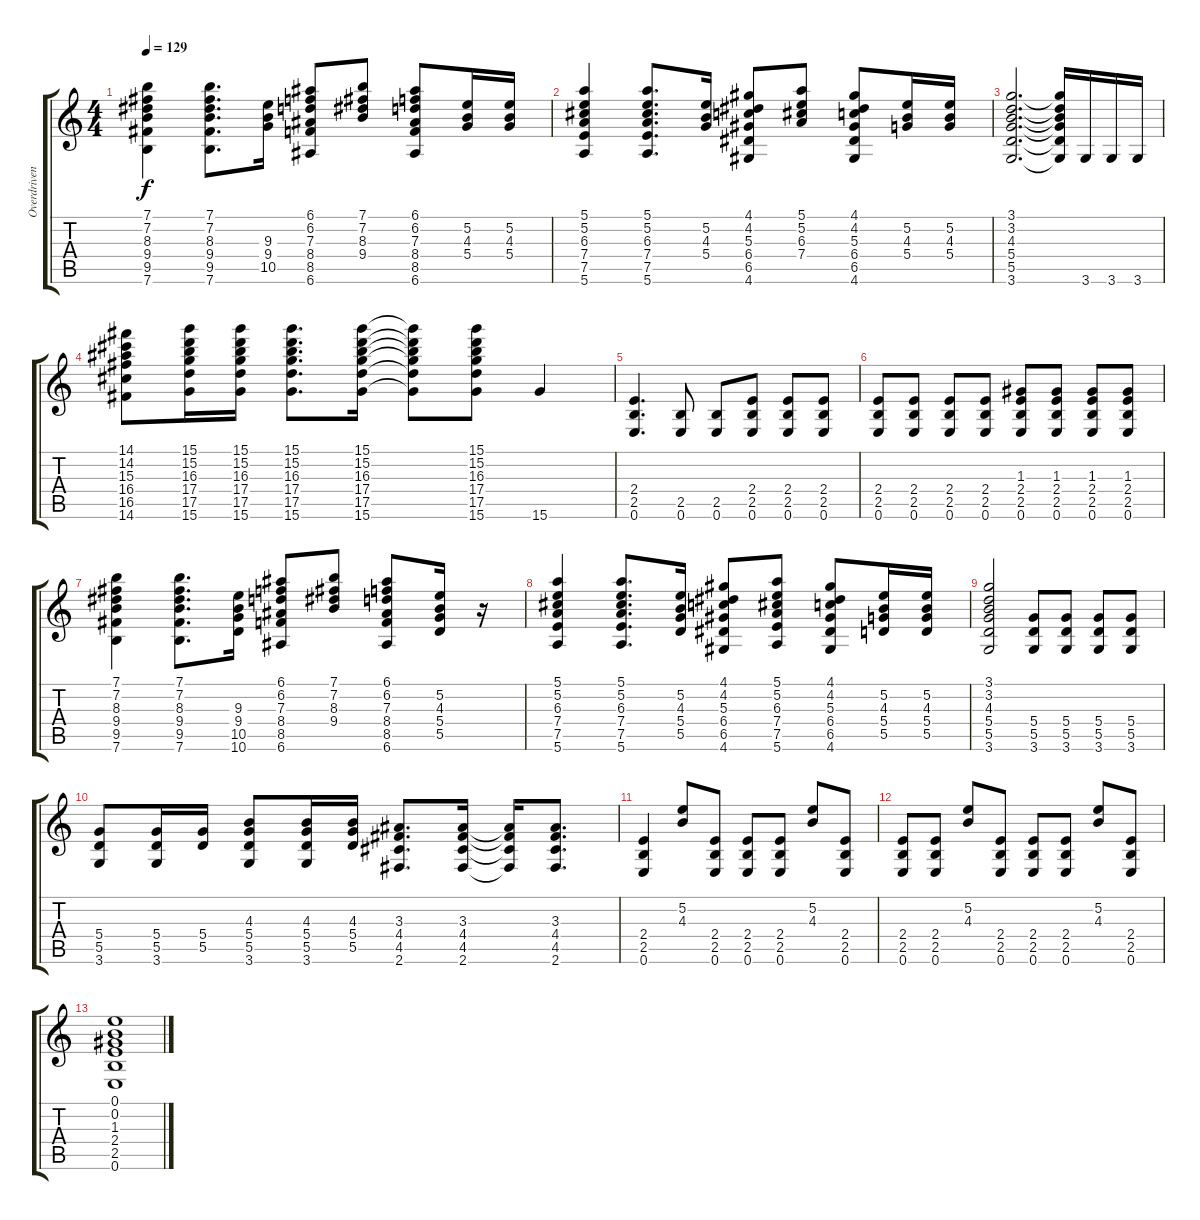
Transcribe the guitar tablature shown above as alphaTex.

\track ("Overdriven Guitar" "Overdriven") {instrument overdrivenguitar}
\staff {score tabs}
\tuning (E4 B3 G3 D3 A2 E2) {hide}
\ts (4 4)
\tempo 129
\clef g2
\ks c
(7.1 7.2 8.3 9.4 9.5 7.6).4{dy f} (7.1 7.2 8.3 9.4 9.5 7.6).8{d} (9.3 9.4 10.5).16 (6.1 6.2 7.3 8.4 8.5 6.6).8 (7.1 7.2 8.3 9.4).8 (6.1 6.2 7.3 8.4 8.5 6.6).8 (5.2 4.3 5.4).16 (5.2 4.3 5.4).16 |
(5.1 5.2 6.3 7.4 7.5 5.6).4 (5.1 5.2 6.3 7.4 7.5 5.6).8{d} (5.2 4.3 5.4).16 (4.1 4.2 5.3 6.4 6.5 4.6).8 (5.1 5.2 6.3 7.4).8 (4.1 4.2 5.3 6.4 6.5 4.6).8 (5.2 4.3 5.4).16 (5.2 4.3 5.4).16 |
(3.1 3.2 4.3 5.4 5.5 3.6).2{d} (3.1{t} 3.2{t} 4.3{t} 5.4{t} 5.5{t} 3.6{t}).16 3.6.16 3.6.16 3.6.16 |
(14.1 14.2 15.3 16.4 16.5 14.6).8 (15.1 15.2 16.3 17.4 17.5 15.6).16 (15.1 15.2 16.3 17.4 17.5 15.6).16 (15.1 15.2 16.3 17.4 17.5 15.6).8{d} (15.1 15.2 16.3 17.4 17.5 15.6).16 (15.1{t} 15.2{t} 16.3{t} 17.4{t} 17.5{t} 15.6{t}).8 (15.1 15.2 16.3 17.4 17.5 15.6).8 15.6.4 |
(2.4 2.5 0.6).4{d} (2.5 0.6).8 (2.5 0.6).8 (2.4 2.5 0.6).8 (2.4 2.5 0.6).8 (2.4 2.5 0.6).8 |
(2.4 2.5 0.6).8 (2.4 2.5 0.6).8 (2.4 2.5 0.6).8 (2.4 2.5 0.6).8 (1.3 2.4 2.5 0.6).8 (1.3 2.4 2.5 0.6).8 (1.3 2.4 2.5 0.6).8 (1.3 2.4 2.5 0.6).8 |
(7.1 7.2 8.3 9.4 9.5 7.6).4 (7.1 7.2 8.3 9.4 9.5 7.6).8{d} (9.3 9.4 10.5 10.6).16 (6.1 6.2 7.3 8.4 8.5 6.6).8 (7.1 7.2 8.3 9.4).8 (6.1 6.2 7.3 8.4 8.5 6.6).8 (5.2 4.3 5.4 5.5).16 r.16 |
(5.1 5.2 6.3 7.4 7.5 5.6).4 (5.1 5.2 6.3 7.4 7.5 5.6).8{d} (5.2 4.3 5.4 5.5).16 (4.1 4.2 5.3 6.4 6.5 4.6).8 (5.1 5.2 6.3 7.4 7.5 5.6).8 (4.1 4.2 5.3 6.4 6.5 4.6).8 (5.2 4.3 5.4 5.5).16 (5.2 4.3 5.4 5.5).16 |
(3.1 3.2 4.3 5.4 5.5 3.6).2 (5.4 5.5 3.6).8 (5.4 5.5 3.6).8 (5.4 5.5 3.6).8 (5.4 5.5 3.6).8 |
(5.4 5.5 3.6).8 (5.4 5.5 3.6).16 (5.4 5.5).16 (4.3 5.4 5.5 3.6).8 (4.3 5.4 5.5 3.6).16 (4.3 5.4 5.5).16 (3.3 4.4 4.5 2.6).8{d} (3.3 4.4 4.5 2.6).16 (3.3{t} 4.4{t} 4.5{t} 2.6{t}).16 (3.3 4.4 4.5 2.6).8{d} |
(2.4 2.5 0.6).4 (5.2 4.3).8 (2.4 2.5 0.6).8 (2.4 2.5 0.6).8 (2.4 2.5 0.6).8 (5.2 4.3).8 (2.4 2.5 0.6).8 |
(2.4 2.5 0.6).8 (2.4 2.5 0.6).8 (5.2 4.3).8 (2.4 2.5 0.6).8 (2.4 2.5 0.6).8 (2.4 2.5 0.6).8 (5.2 4.3).8 (2.4 2.5 0.6).8 |
(0.1 0.2 1.3 2.4 2.5 0.6).1
